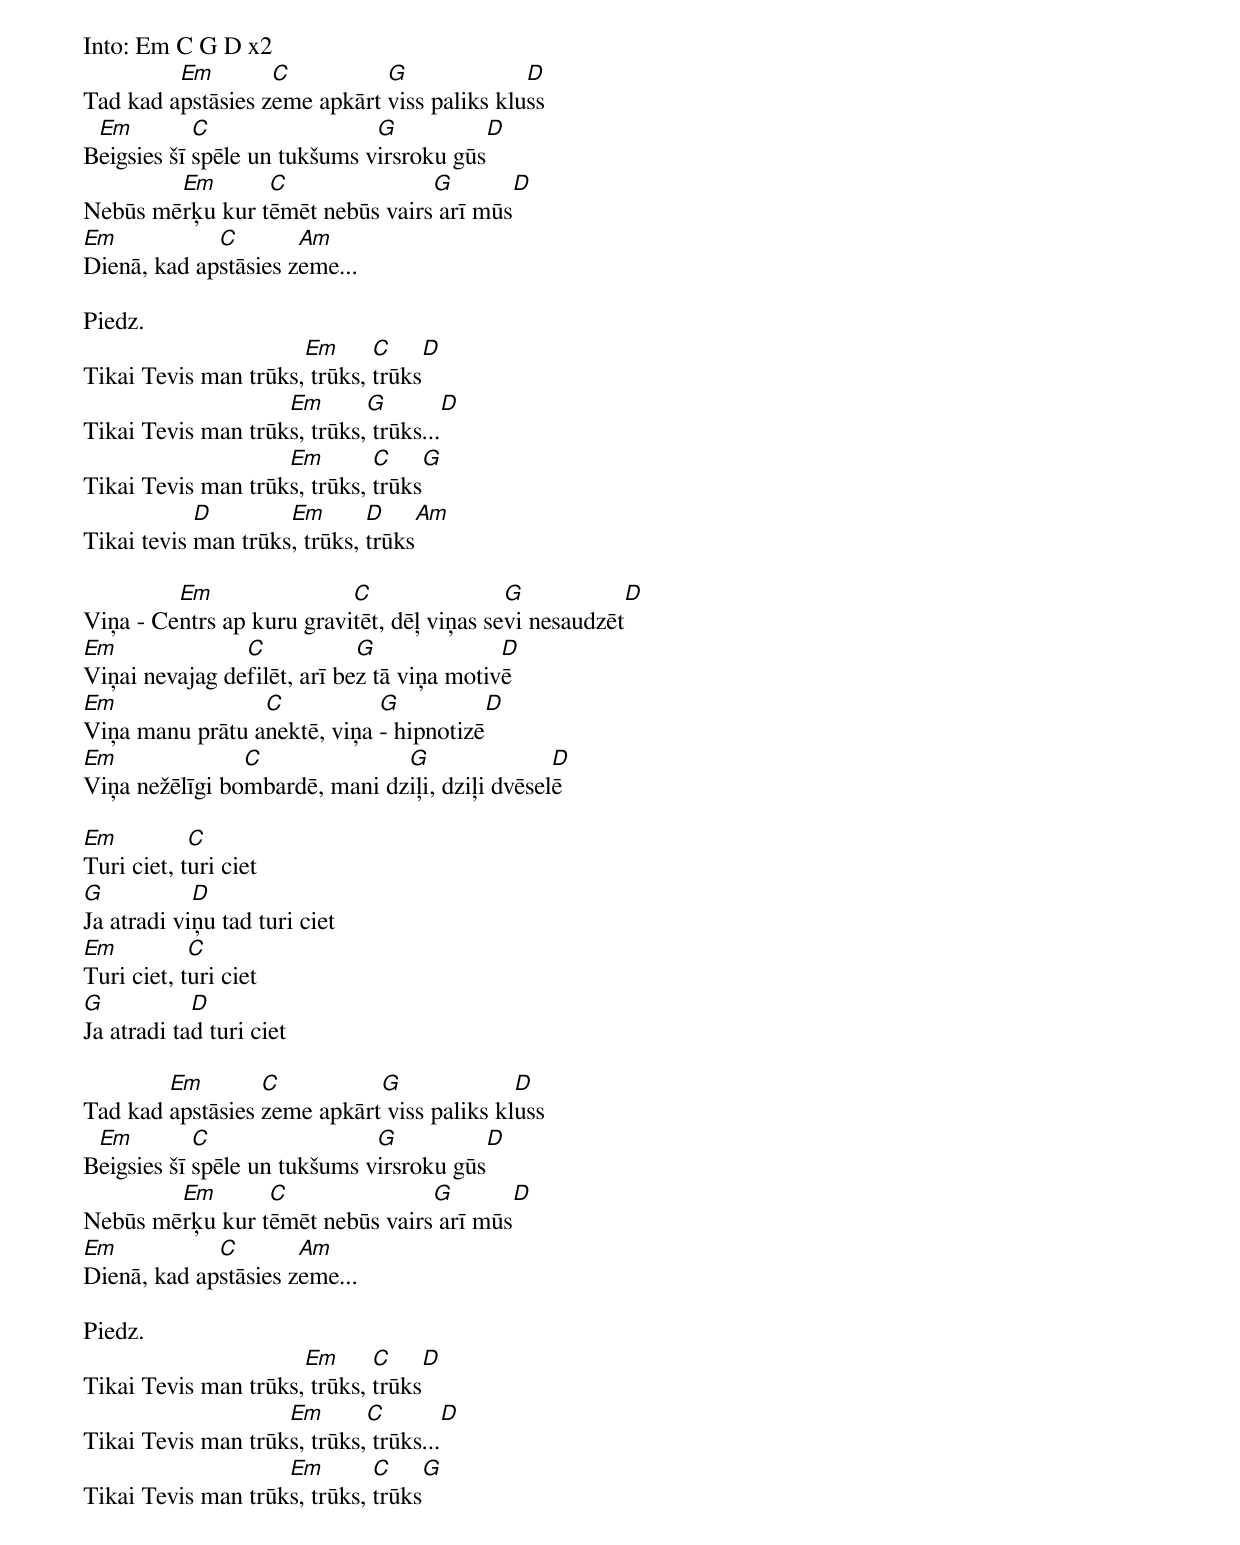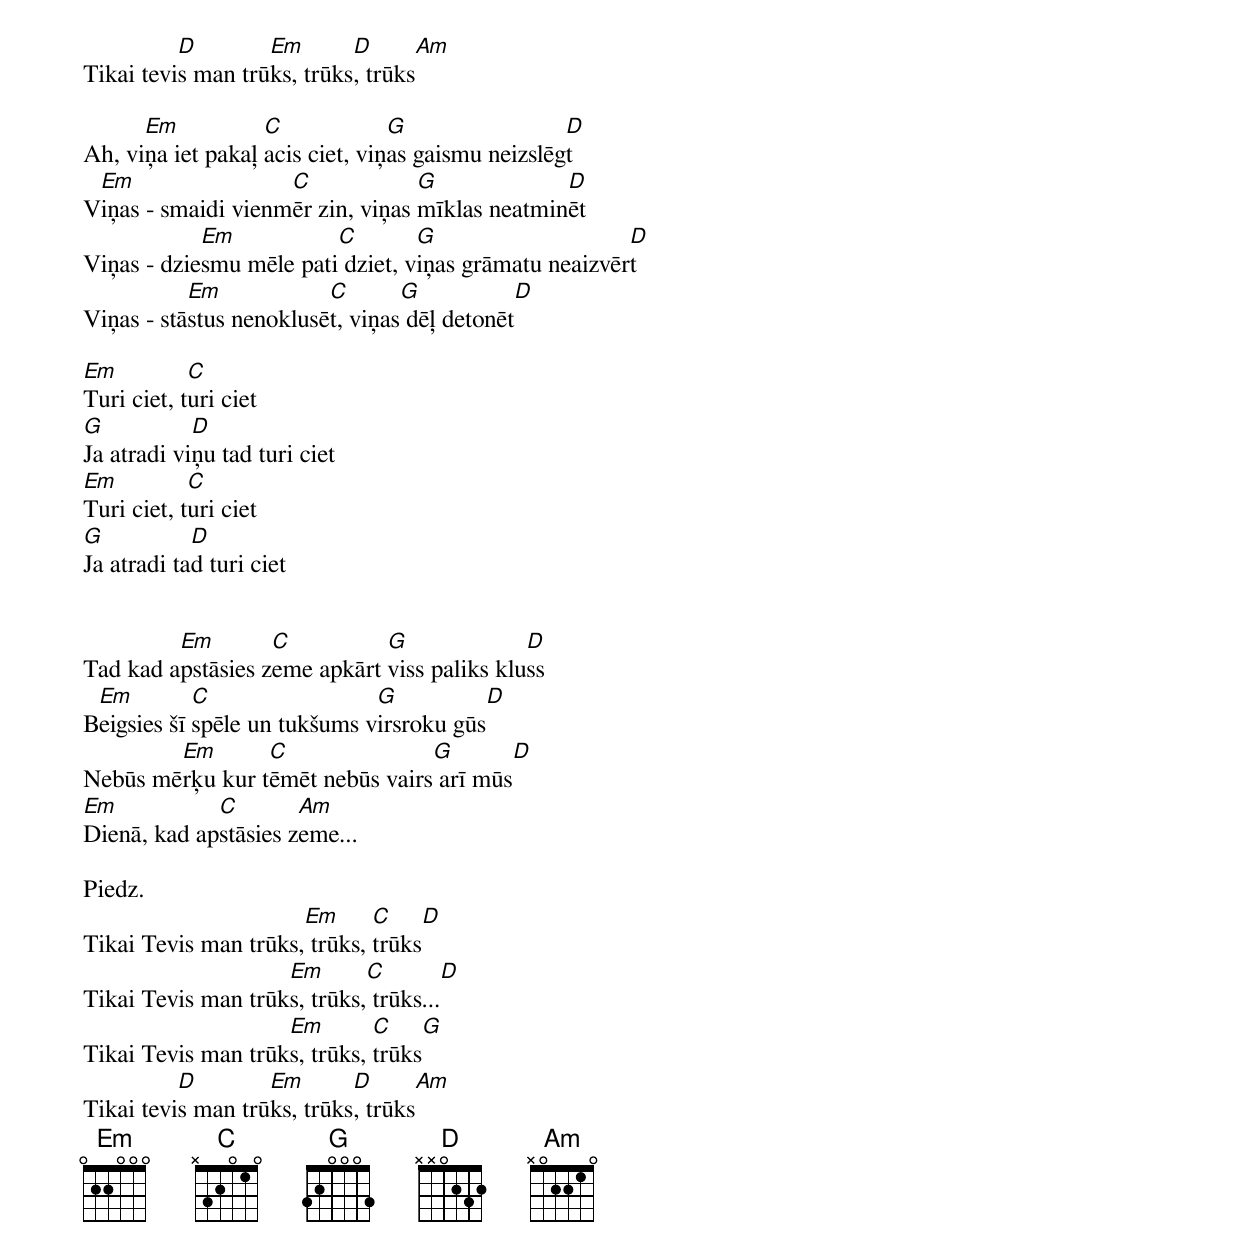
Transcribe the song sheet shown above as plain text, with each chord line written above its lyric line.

Into: Em C G D x2
         Em        C          G              D
Tad kad apstāsies zeme apkārt viss paliks kluss
 Em         C                 G           D
Beigsies šī spēle un tukšums virsroku gūs
        Em       C               G       D
Nebūs mērķu kur tēmēt nebūs vairs arī mūs
Em           C        Am
Dienā, kad apstāsies zeme...

Piedz.
                      Em      C           D
Tikai Tevis man trūks, trūks, trūks
                    Em       G         D
Tikai Tevis man trūks, trūks, trūks...
                    Em        C      G
Tikai Tevis man trūks, trūks, trūks
            D        Em       D      Am
Tikai tevis man trūks, trūks, trūks

         Em                C                G           D
Viņa - Centrs ap kuru gravitēt, dēļ viņas sevi nesaudzēt
Em              C            G              D
Viņai nevajag defilēt, arī bez tā viņa motivē
Em               C           G           D
Viņa manu prātu anektē, viņa - hipnotizē
Em              C              G                D
Viņa nežēlīgi bombardē, mani dziļi, dziļi dvēselē

Em          C
Turi ciet, turi ciet
G           D
Ja atradi viņu tad turi ciet
Em          C
Turi ciet, turi ciet
G           D
Ja atradi tad turi ciet

        Em        C          G              D
Tad kad apstāsies zeme apkārt viss paliks kluss
 Em         C                 G           D
Beigsies šī spēle un tukšums virsroku gūs
        Em       C               G       D
Nebūs mērķu kur tēmēt nebūs vairs arī mūs
Em           C        Am
Dienā, kad apstāsies zeme...

Piedz.
                      Em      C           D
Tikai Tevis man trūks, trūks, trūks
                    Em       C        D
Tikai Tevis man trūks, trūks, trūks...
                    Em        C      G
Tikai Tevis man trūks, trūks, trūks
          D        Em       D      Am
Tikai tevis man trūks, trūks, trūks

      Em           C             G                 D
Ah, viņa iet pakaļ acis ciet, viņas gaismu neizslēgt
 Em                 C             G             D
Viņas - smaidi vienmēr zin, viņas mīklas neatminēt
            Em           C        G                    D
Viņas - dziesmu mēle pati dziet, viņas grāmatu neaizvērt
           Em            C       G            D
Viņas - stāstus nenoklusēt, viņas dēļ detonēt

Em          C
Turi ciet, turi ciet
G           D
Ja atradi viņu tad turi ciet
Em          C
Turi ciet, turi ciet
G           D
Ja atradi tad turi ciet


         Em        C          G              D
Tad kad apstāsies zeme apkārt viss paliks kluss
 Em         C                 G           D
Beigsies šī spēle un tukšums virsroku gūs
        Em       C               G       D
Nebūs mērķu kur tēmēt nebūs vairs arī mūs
Em           C        Am
Dienā, kad apstāsies zeme...

Piedz.
                      Em      C           D
Tikai Tevis man trūks, trūks, trūks
                    Em       C        D
Tikai Tevis man trūks, trūks, trūks...
                    Em        C      G
Tikai Tevis man trūks, trūks, trūks
          D        Em       D      Am
Tikai tevis man trūks, trūks, trūks
